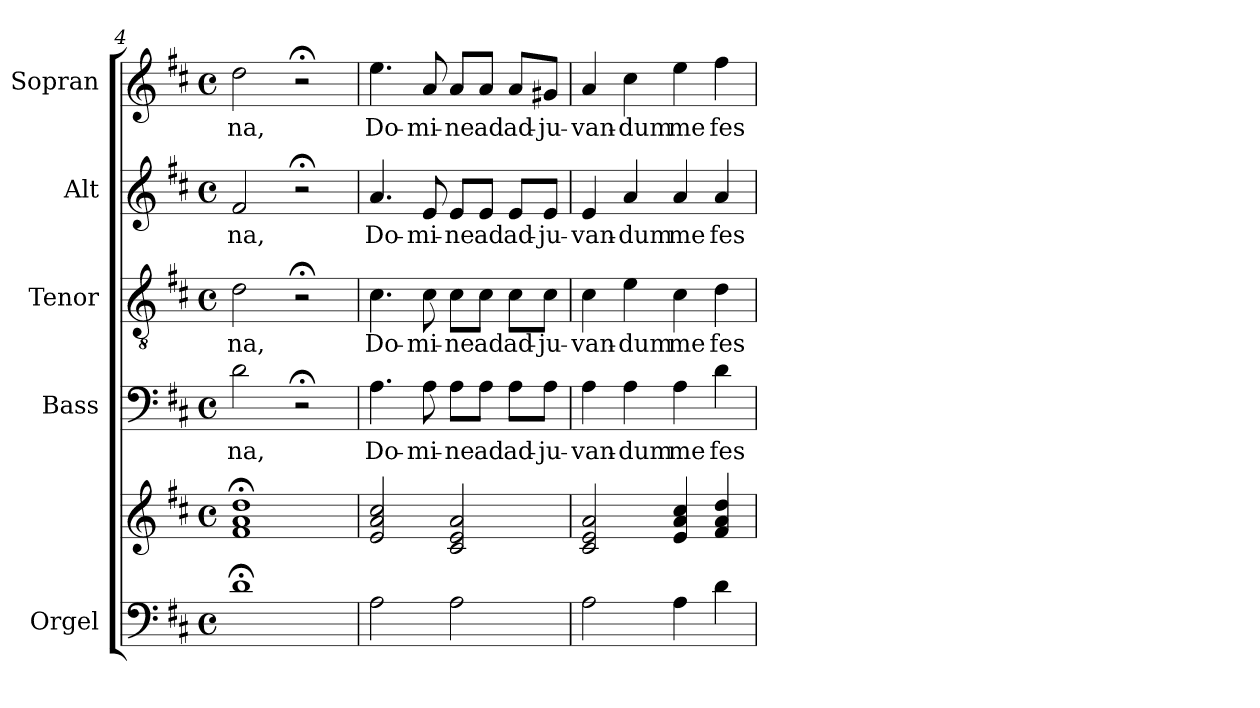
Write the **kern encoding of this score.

**kern	**kern	**kern	**text	**kern	**text	**kern	**text	**kern	**text
*part5	*part5	*part4	*part4	*part3	*part3	*part2	*part2	*part1	*part1
*staff6	*staff5	*staff4	*staff4	*staff3	*staff3	*staff2	*staff2	*staff1	*staff1
*I"Orgel	*	*I"Bass	*	*I"Tenor	*	*I"Alt	*	*I"Sopran	*
*I'Org.	*	*I'B.	*	*I'T.	*	*I'A.	*	*I'S.	*
*clefF4	*clefG2	*clefF4	*	*clefGv2	*	*clefG2	*	*clefG2	*
*k[f#c#]	*k[f#c#]	*k[f#c#]	*	*k[f#c#]	*	*k[f#c#]	*	*k[f#c#]	*
*D:	*D:	*D:	*	*D:	*	*D:	*	*D:	*
*M4/4	*M4/4	*M4/4	*	*M4/4	*	*M4/4	*	*M4/4	*
*met(c)	*met(c)	*met(c)	*	*met(c)	*	*met(c)	*	*met(c)	*
=4	=4	=4	=4	=4	=4	=4	=4	=4	=4
!	!	!	!LO:LY:b	!	!LO:LY:b	!	!LO:LY:b	!	!LO:LY:b
1d;<	1f#;< 1a;< 1dd;<	2d\	-na,	2d\	-na,	2f#/	-na,	2dd\	-na,
.	.	2r;<	.	2r;<	.	2r;<	.	2r;<	.
=5	=5	=5	=5	=5	=5	=5	=5	=5	=5
!	!	!	!LO:LY:b	!	!LO:LY:b	!	!LO:LY:b	!	!LO:LY:b
2A\	2e/ 2a/ 2cc#/	4.A\	Do-	4.c#\	Do-	4.a/	Do-	4.ee\	Do-
!	!	!	!LO:LY:b	!	!LO:LY:b	!	!LO:LY:b	!	!LO:LY:b
.	.	8A\	-mi-	8c#\	-mi-	8e/	-mi-	8a/	-mi-
!	!	!	!LO:LY:b	!	!LO:LY:b	!	!LO:LY:b	!	!LO:LY:b
2A\	2c#/ 2e/ 2a/	8A\L	-ne	8c#\L	-ne	8e/L	-ne	8a/L	-ne
!	!	!	!LO:LY:b	!	!LO:LY:b	!	!LO:LY:b	!	!LO:LY:b
.	.	8A\J	ad	8c#\J	ad	8e/J	ad	8a/J	ad
!	!	!	!LO:LY:b	!	!LO:LY:b	!	!LO:LY:b	!	!LO:LY:b
.	.	8A\L	ad-	8c#\L	ad-	8e/L	ad-	8a/L	ad-
!	!	!	!LO:LY:b	!	!LO:LY:b	!	!LO:LY:b	!	!LO:LY:b
.	.	8A\J	-ju-	8c#\J	-ju-	8e/J	-ju-	8g#X/J	-ju-
=6	=6	=6	=6	=6	=6	=6	=6	=6	=6
!	!	!	!LO:LY:b	!	!LO:LY:b	!	!LO:LY:b	!	!LO:LY:b
2A\	2c#/ 2e/ 2a/	4A\	-van-	4c#\	-van-	4e/	-van-	4a/	-van-
!	!	!	!LO:LY:b	!	!LO:LY:b	!	!LO:LY:b	!	!LO:LY:b
.	.	4A\	-dum	4e\	-dum	4a/	-dum	4cc#\	-dum
!	!	!	!LO:LY:b	!	!LO:LY:b	!	!LO:LY:b	!	!LO:LY:b
4A\	4e/ 4a/ 4cc#/	4A\	me	4c#\	me	4a/	me	4ee\	me
!	!	!	!LO:LY:b	!	!LO:LY:b	!	!LO:LY:b	!	!LO:LY:b
4d\	4f#/ 4a/ 4dd/	4d\	fes-	4d\	fes-	4a/	fes-	4ff#\	fes-
=	=	=	=	=	=	=	=	=	=
*-	*-	*-	*-	*-	*-	*-	*-	*-	*-
